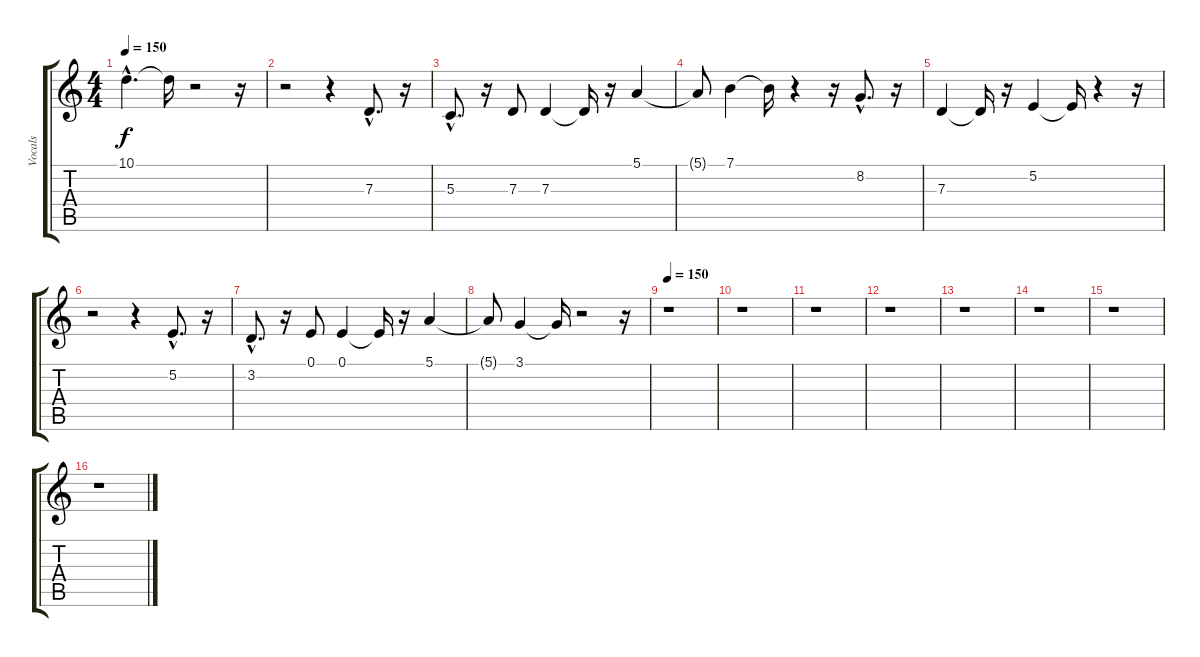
\track ("Vocals" "Vocals") {instrument sitar}
\staff {score tabs}
\tuning (E4 B3 G3 D3 A2 E2) {hide}
\ts (4 4)
\tempo 150
\clef g2
\ks c
10.1{hac}.4{d dy f} 10.1{t}.16 r.2 r.16 |
r.2 r.4 7.3{hac}.8{d} r.16 |
5.3{hac}.8{d} r.16 7.3.8 7.3.4 7.3{t}.16 r.16 5.1.4 |
5.1{t}.8 7.1.4 7.1{t}.16 r.4 r.16 8.2{hac}.8{d} r.16 |
7.3.4 7.3{t}.16 r.16 5.2.4 5.2{t}.16 r.4 r.16 |
r.2 r.4 5.2{hac}.8{d} r.16 |
3.2{hac}.8{d} r.16 0.1.8 0.1.4 0.1{t}.16 r.16 5.1.4 |
5.1{t}.8 3.1.4 3.1{t}.16 r.2 r.16 |
\tempo 150
r.1 |
r.1 |
r.1 |
r.1 |
r.1 |
r.1 |
r.1 |
r.1
